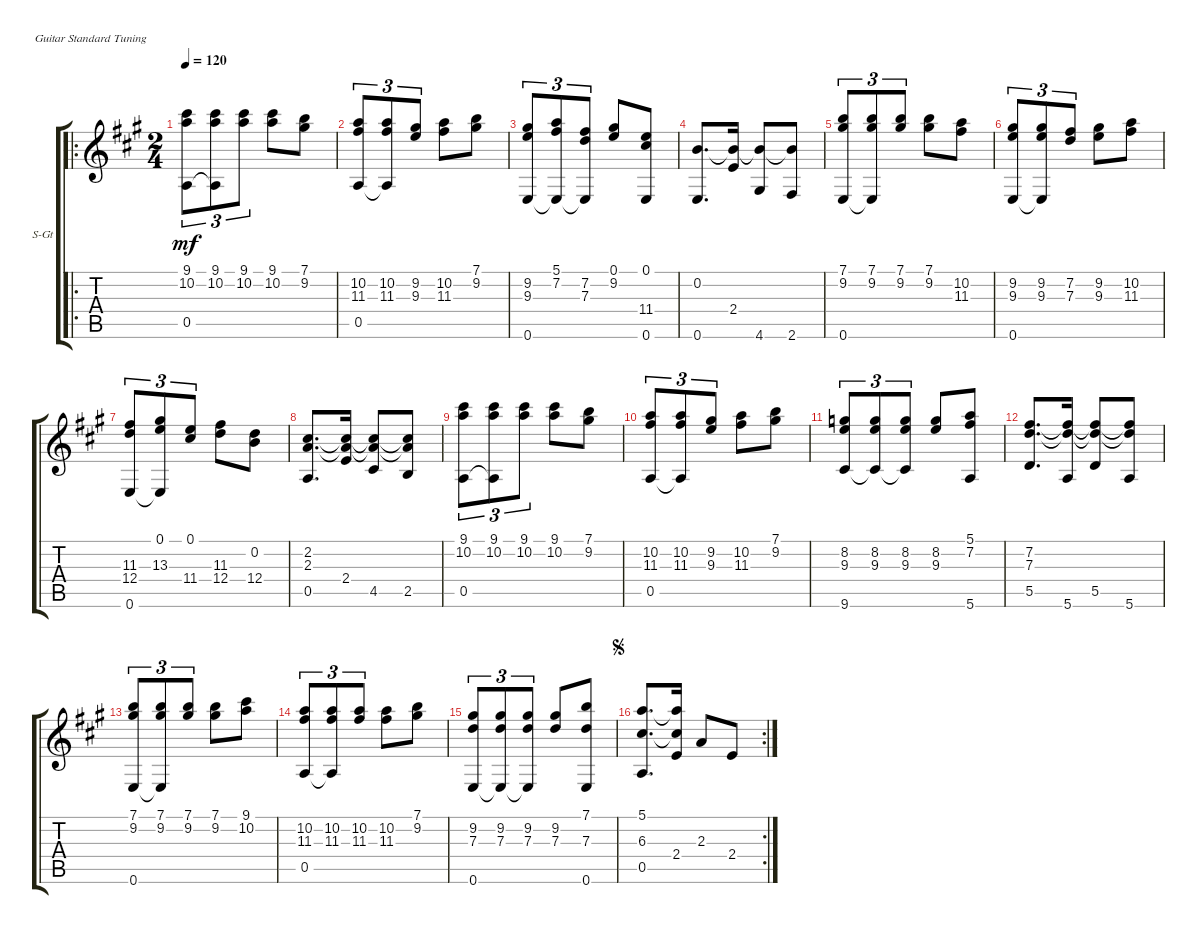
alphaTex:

\defaultSystemsLayout 4
\bracketExtendMode groupsimilarinstruments
\firstSystemTrackNameOrientation horizontal
\otherSystemsTrackNameOrientation horizontal
\track ("Steel Guitar" "S-Gt") {instrument acousticguitarsteel}
\staff {score tabs}
\tuning (E4 B3 G3 D3 A2 E2)
\ro
\ts (2 4)
\tempo 120
\clef g2
\ks a
(9.1 10.2 0.5).8{tu (3 2) dy mf} (9.1 10.2 0.5{t}).8{tu (3 2)} (9.1 10.2).8{tu (3 2)} (9.1 10.2).8 (7.1 9.2).8 |
(10.2 11.3 0.5).8{tu (3 2)} (11.3 10.2 0.5{t}).8{tu (3 2)} (9.2 9.3).8{tu (3 2)} (10.2 11.3).8 (9.2 7.1).8 |
(9.2 9.3 0.6).8{tu (3 2)} (7.2 5.1 0.6{t}).8{tu (3 2)} (7.2 7.3 0.6{t}).8{tu (3 2)} (9.2 0.1).8 (0.1 11.4 0.6).8 |
(0.6 0.2).8{d} (2.4 0.2{t}).16 (4.6 0.2{t}).8 (2.6 0.2{t}).8 |
(7.1 9.2 0.6).8{tu (3 2)} (9.2 7.1 0.6{t}).8{tu (3 2)} (9.2 7.1).8{tu (3 2)} (7.1 9.2).8 (10.2 11.3).8 |
(9.2 9.3 0.6).8{tu (3 2)} (9.3 9.2 0.6{t}).8{tu (3 2)} (7.2 7.3).8{tu (3 2)} (9.2 9.3).8 (10.2 11.3).8 |
(11.3 12.4 0.6).8{tu (3 2)} (0.1 13.3 0.6{t}).8{tu (3 2)} (0.1 11.4).8{tu (3 2)} (11.3 12.4).8 (12.4 0.2).8 |
(0.5 2.2 2.3).8{d} (2.4 2.2{t} 2.3{t}).16 (4.5 2.2{t} 2.3{t}).8 (2.5 2.2{t} 2.3{t}).8 |
(9.1 10.2 0.5).8{tu (3 2)} (9.1 10.2 0.5{t}).8{tu (3 2)} (9.1 10.2).8{tu (3 2)} (9.1 10.2).8 (7.1 9.2).8 |
(10.2 11.3 0.5).8{tu (3 2)} (11.3 10.2 0.5{t}).8{tu (3 2)} (9.2 9.3).8{tu (3 2)} (10.2 11.3).8 (9.2 7.1).8 |
(8.2 9.3 9.6).8{tu (3 2)} (9.3 8.2 9.6{t}).8{tu (3 2)} (9.3 8.2 9.6{t}).8{tu (3 2)} (8.2 9.3).8 (7.2 5.1 5.6).8 |
(5.5 7.2 7.3).8{d} (5.6 7.2{t} 7.3{t}).16 (5.5 7.2{t} 7.3{t}).8 (5.6 7.2{t} 7.3{t}).8 |
(7.1 9.2 0.6).8{tu (3 2)} (7.1 9.2 0.6{t}).8{tu (3 2)} (7.1 9.2).8{tu (3 2)} (7.1 9.2).8 (10.2 9.1).8 |
(10.2 11.3 0.5).8{tu (3 2)} (11.3 10.2 0.5{t}).8{tu (3 2)} (11.3 10.2).8{tu (3 2)} (10.2 11.3).8 (9.2 7.1).8 |
(9.2 7.3 0.6).8{tu (3 2)} (7.3 9.2 0.6{t}).8{tu (3 2)} (9.2 7.3 0.6{t}).8{tu (3 2)} (9.2 7.3).8 (7.3 7.1 0.6).8 |
\rc 2
\jump segno
(0.5 6.3 5.1).8{d} (2.4 5.1{t} 6.3{t}).16 2.3.8 2.4.8
